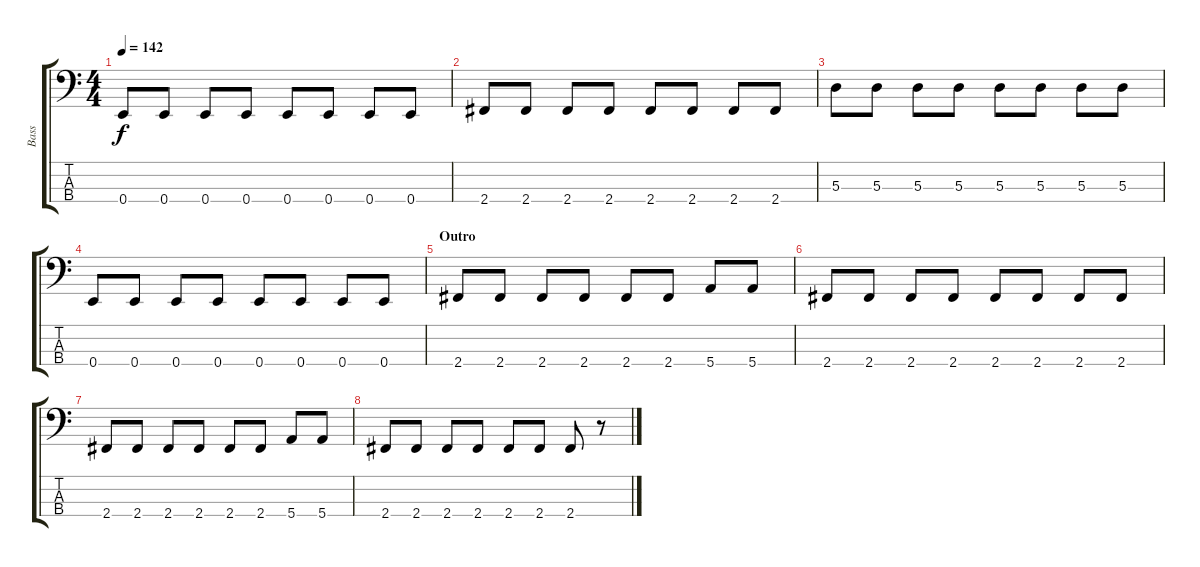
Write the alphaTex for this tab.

\track ("Bass" "Bass") {instrument electricbassfinger}
\staff {score tabs}
\tuning (G2 D2 A1 E1) {hide}
\ts (4 4)
\tempo 142
\clef f4
\ks c
0.4.8{dy f} 0.4.8 0.4.8 0.4.8 0.4.8 0.4.8 0.4.8 0.4.8 |
2.4.8 2.4.8 2.4.8 2.4.8 2.4.8 2.4.8 2.4.8 2.4.8 |
5.3.8 5.3.8 5.3.8 5.3.8 5.3.8 5.3.8 5.3.8 5.3.8 |
0.4.8 0.4.8 0.4.8 0.4.8 0.4.8 0.4.8 0.4.8 0.4.8 |
\section ("" "Outro")
2.4.8 2.4.8 2.4.8 2.4.8 2.4.8 2.4.8 5.4.8 5.4.8 |
2.4.8 2.4.8 2.4.8 2.4.8 2.4.8 2.4.8 2.4.8 2.4.8 |
2.4.8 2.4.8 2.4.8 2.4.8 2.4.8 2.4.8 5.4.8 5.4.8 |
2.4.8 2.4.8 2.4.8 2.4.8 2.4.8 2.4.8 2.4.8 r.8
